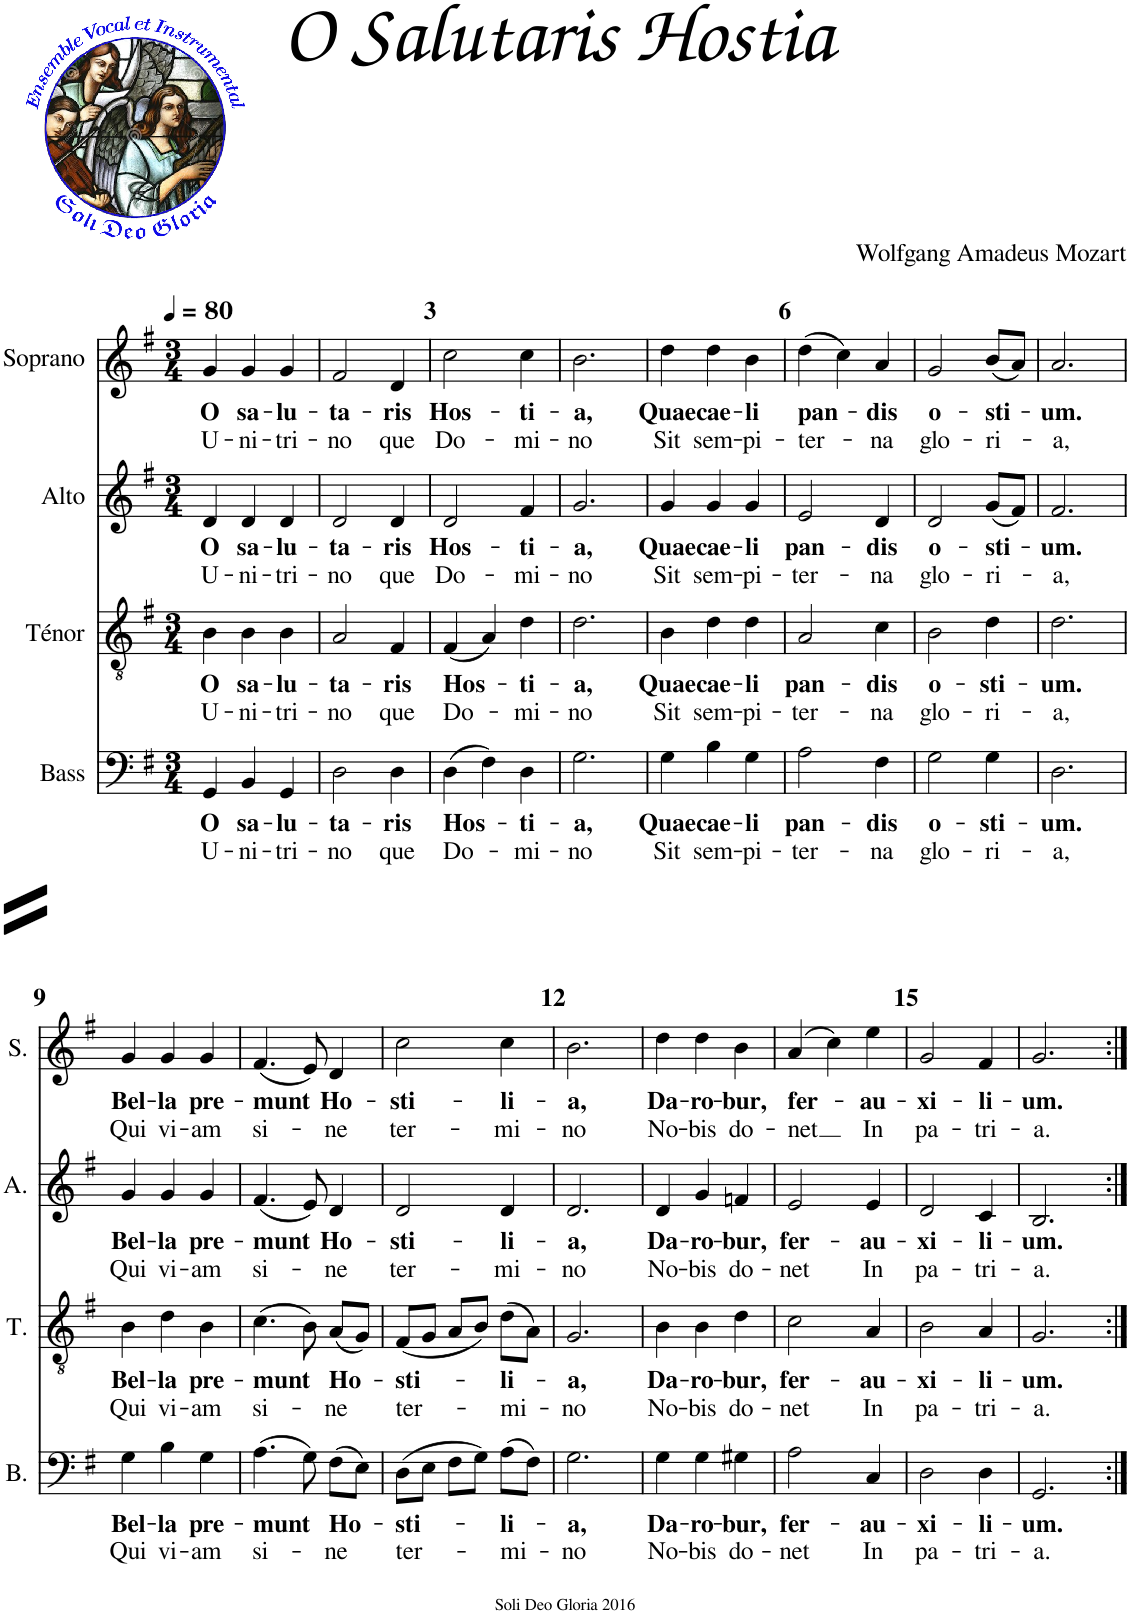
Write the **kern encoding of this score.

**kern	**text	**text	**kern	**text	**text	**kern	**text	**text	**kern	**text	**text
*part4	*part4	*part4	*part3	*part3	*part3	*part2	*part2	*part2	*part1	*part1	*part1
*staff4	*staff4	*staff4	*staff3	*staff3	*staff3	*staff2	*staff2	*staff2	*staff1	*staff1	*staff1
*I"Bass	*	*	*I"Ténor	*	*	*I"Alto	*	*	*I"Soprano	*	*
*I'B.	*	*	*I'T.	*	*	*I'A.	*	*	*I'S.	*	*
*clefF4	*	*	*clefGv2	*	*	*clefG2	*	*	*clefG2	*	*
*k[f#]	*	*	*k[f#]	*	*	*k[f#]	*	*	*k[f#]	*	*
*M3/4	*	*	*M3/4	*	*	*M3/4	*	*	*M3/4	*	*
*MM80	*	*	*MM80	*	*	*MM80	*	*	*MM80	*	*
=1	=1	=1	=1	=1	=1	=1	=1	=1	=1	=1	=1
!	!LO:LY:b	!LO:LY:b	!	!LO:LY:b	!LO:LY:b	!	!LO:LY:b	!LO:LY:b	!	!LO:LY:b	!LO:LY:b
4GG/	O	U-	4B\	O	U-	4d/	O	U-	4g/	O	U-
!	!LO:LY:b	!LO:LY:b	!	!LO:LY:b	!LO:LY:b	!	!LO:LY:b	!LO:LY:b	!	!LO:LY:b	!LO:LY:b
4BB/	sa-	-ni-	4B\	sa-	-ni-	4d/	sa-	-ni-	4g/	sa-	-ni-
!	!LO:LY:b	!LO:LY:b	!	!LO:LY:b	!LO:LY:b	!	!LO:LY:b	!LO:LY:b	!	!LO:LY:b	!LO:LY:b
4GG/	-lu-	-tri-	4B\	-lu-	-tri-	4d/	-lu-	-tri-	4g/	-lu-	-tri-
=2	=2	=2	=2	=2	=2	=2	=2	=2	=2	=2	=2
!	!LO:LY:b	!LO:LY:b	!	!LO:LY:b	!LO:LY:b	!	!LO:LY:b	!LO:LY:b	!	!LO:LY:b	!LO:LY:b
2D\	-ta-	-no	2A/	-ta-	-no	2d/	-ta-	-no	2f#/	-ta-	-no
!	!LO:LY:b	!LO:LY:b	!	!LO:LY:b	!LO:LY:b	!	!LO:LY:b	!LO:LY:b	!	!LO:LY:b	!LO:LY:b
4D\	-ris	que	4F#/	-ris	que	4d/	-ris	que	4d/	-ris	que
=3	=3	=3	=3	=3	=3	=3	=3	=3	=3	=3	=3
!	!LO:LY:b	!LO:LY:b	!	!LO:LY:b	!LO:LY:b	!	!LO:LY:b	!LO:LY:b	!	!LO:LY:b	!LO:LY:b
(4D\	Hos-	Do-	(4F#/	Hos-	Do-	2d/	Hos-	Do-	2cc\	Hos-	Do-
4F#\)	.	.	4A/)	.	.	.	.	.	.	.	.
!	!LO:LY:b	!LO:LY:b	!	!LO:LY:b	!LO:LY:b	!	!LO:LY:b	!LO:LY:b	!	!LO:LY:b	!LO:LY:b
4D\	-ti-	-mi-	4d\	-ti-	-mi-	4f#/	-ti-	-mi-	4cc\	-ti-	-mi-
=4	=4	=4	=4	=4	=4	=4	=4	=4	=4	=4	=4
!	!LO:LY:b	!LO:LY:b	!	!LO:LY:b	!LO:LY:b	!	!LO:LY:b	!LO:LY:b	!	!LO:LY:b	!LO:LY:b
2.G\	-a,	-no	2.d\	-a,	-no	2.g/	-a,	-no	2.b\	-a,	-no
=5	=5	=5	=5	=5	=5	=5	=5	=5	=5	=5	=5
!	!LO:LY:b	!LO:LY:b	!	!LO:LY:b	!LO:LY:b	!	!LO:LY:b	!LO:LY:b	!	!LO:LY:b	!LO:LY:b
4G\	Quae	Sit	4B\	Quae	Sit	4g/	Quae	Sit	4dd\	Quae	Sit
!	!LO:LY:b	!LO:LY:b	!	!LO:LY:b	!LO:LY:b	!	!LO:LY:b	!LO:LY:b	!	!LO:LY:b	!LO:LY:b
4B\	cae-	sem-	4d\	cae-	sem-	4g/	cae-	sem-	4dd\	cae-	sem-
!	!LO:LY:b	!LO:LY:b	!	!LO:LY:b	!LO:LY:b	!	!LO:LY:b	!LO:LY:b	!	!LO:LY:b	!LO:LY:b
4G\	-li	-pi-	4d\	-li	-pi-	4g/	-li	-pi-	4b\	-li	-pi-
=6	=6	=6	=6	=6	=6	=6	=6	=6	=6	=6	=6
!	!LO:LY:b	!LO:LY:b	!	!LO:LY:b	!LO:LY:b	!	!LO:LY:b	!LO:LY:b	!	!LO:LY:b	!LO:LY:b
2A\	pan-	-ter-	2A/	pan-	-ter-	2e/	pan-	-ter-	(4dd\	pan-	-ter-
.	.	.	.	.	.	.	.	.	4cc\)	.	.
!	!LO:LY:b	!LO:LY:b	!	!LO:LY:b	!LO:LY:b	!	!LO:LY:b	!LO:LY:b	!	!LO:LY:b	!LO:LY:b
4F#\	-dis	-na	4c\	-dis	-na	4d/	-dis	-na	4a/	-dis	-na
=7	=7	=7	=7	=7	=7	=7	=7	=7	=7	=7	=7
!	!LO:LY:b	!LO:LY:b	!	!LO:LY:b	!LO:LY:b	!	!LO:LY:b	!LO:LY:b	!	!LO:LY:b	!LO:LY:b
2G\	o-	glo-	2B\	o-	glo-	2d/	o-	glo-	2g/	o-	glo-
!	!LO:LY:b	!LO:LY:b	!	!LO:LY:b	!LO:LY:b	!	!LO:LY:b	!LO:LY:b	!	!LO:LY:b	!LO:LY:b
4G\	-sti-	-ri-	4d\	-sti-	-ri-	(8g/L	-sti-	-ri-	(8b/L	-sti-	-ri-
.	.	.	.	.	.	8f#/J)	.	.	8a/J)	.	.
=8	=8	=8	=8	=8	=8	=8	=8	=8	=8	=8	=8
!	!LO:LY:b	!LO:LY:b	!	!LO:LY:b	!LO:LY:b	!	!LO:LY:b	!LO:LY:b	!	!LO:LY:b	!LO:LY:b
2.D\	-um.	-a,	2.d\	-um.	-a,	2.f#/	-um.	-a,	2.a/	-um.	-a,
!!LO:LB:g=z
=9	=9	=9	=9	=9	=9	=9	=9	=9	=9	=9	=9
!	!LO:LY:b	!LO:LY:b	!	!LO:LY:b	!LO:LY:b	!	!LO:LY:b	!LO:LY:b	!	!LO:LY:b	!LO:LY:b
4G\	Bel-	Qui	4B\	Bel-	Qui	4g/	Bel-	Qui	4g/	Bel-	Qui
!	!LO:LY:b	!LO:LY:b	!	!LO:LY:b	!LO:LY:b	!	!LO:LY:b	!LO:LY:b	!	!LO:LY:b	!LO:LY:b
4B\	-la	vi-	4d\	-la	vi-	4g/	-la	vi-	4g/	-la	vi-
!	!LO:LY:b	!LO:LY:b	!	!LO:LY:b	!LO:LY:b	!	!LO:LY:b	!LO:LY:b	!	!LO:LY:b	!LO:LY:b
4G\	pre-	-am	4B\	pre-	-am	4g/	pre-	-am	4g/	pre-	-am
=10	=10	=10	=10	=10	=10	=10	=10	=10	=10	=10	=10
!	!LO:LY:b	!LO:LY:b	!	!LO:LY:b	!LO:LY:b	!	!LO:LY:b	!LO:LY:b	!	!LO:LY:b	!LO:LY:b
(4.A\	-munt	si-	(4.c\	-munt	si-	(4.f#/	-munt	si-	(4.f#/	-munt	si-
8G\)	.	.	8B\)	.	.	8e/)	.	.	8e/)	.	.
!	!LO:LY:b	!LO:LY:b	!	!LO:LY:b	!LO:LY:b	!	!LO:LY:b	!LO:LY:b	!	!LO:LY:b	!LO:LY:b
(8F#\L	Ho-	-ne	(8A/L	Ho-	-ne	4d/	Ho-	-ne	4d/	Ho-	-ne
8E\J)	.	.	8G/J)	.	.	.	.	.	.	.	.
=11	=11	=11	=11	=11	=11	=11	=11	=11	=11	=11	=11
!	!LO:LY:b	!LO:LY:b	!	!LO:LY:b	!LO:LY:b	!	!LO:LY:b	!LO:LY:b	!	!LO:LY:b	!LO:LY:b
(8D\L	-sti-	ter-	(8F#/L	-sti-	ter-	2d/	-sti-	ter-	2cc\	-sti-	ter-
8E\J	.	.	8G/J	.	.	.	.	.	.	.	.
8F#\L	.	.	8A/L	.	.	.	.	.	.	.	.
8G\J)	.	.	8B/J)	.	.	.	.	.	.	.	.
!	!LO:LY:b	!LO:LY:b	!	!LO:LY:b	!LO:LY:b	!	!LO:LY:b	!LO:LY:b	!	!LO:LY:b	!LO:LY:b
(8A\L	-li-	-mi-	(8d\L	-li-	-mi-	4d/	-li-	-mi-	4cc\	-li-	-mi-
8F#\J)	.	.	8A\J)	.	.	.	.	.	.	.	.
=12	=12	=12	=12	=12	=12	=12	=12	=12	=12	=12	=12
!	!LO:LY:b	!LO:LY:b	!	!LO:LY:b	!LO:LY:b	!	!LO:LY:b	!LO:LY:b	!	!LO:LY:b	!LO:LY:b
2.G\	-a,	-no	2.G/	-a,	-no	2.d/	-a,	-no	2.b\	-a,	-no
=13	=13	=13	=13	=13	=13	=13	=13	=13	=13	=13	=13
!	!LO:LY:b	!LO:LY:b	!	!LO:LY:b	!LO:LY:b	!	!LO:LY:b	!LO:LY:b	!	!LO:LY:b	!LO:LY:b
4G\	Da-	No-	4B\	Da-	No-	4d/	Da-	No-	4dd\	Da-	No-
!	!LO:LY:b	!LO:LY:b	!	!LO:LY:b	!LO:LY:b	!	!LO:LY:b	!LO:LY:b	!	!LO:LY:b	!LO:LY:b
4G\	-ro-	-bis	4B\	-ro-	-bis	4g/	-ro-	-bis	4dd\	-ro-	-bis
!	!LO:LY:b	!LO:LY:b	!	!LO:LY:b	!LO:LY:b	!	!LO:LY:b	!LO:LY:b	!	!LO:LY:b	!LO:LY:b
4G#X\	-bur,	do-	4d\	-bur,	do-	4fn/	-bur,	do-	4b\	-bur,	do-
=14	=14	=14	=14	=14	=14	=14	=14	=14	=14	=14	=14
!	!LO:LY:b	!LO:LY:b	!	!LO:LY:b	!LO:LY:b	!	!LO:LY:b	!LO:LY:b	!	!LO:LY:b	!LO:LY:b
2A\	fer-	-net	2c\	fer-	-net	2e/	fer-	-net	(4a/	fer-	-net
.	.	.	.	.	.	.	.	.	4cc\)	.	.
!	!LO:LY:b	!LO:LY:b	!	!LO:LY:b	!LO:LY:b	!	!LO:LY:b	!LO:LY:b	!	!LO:LY:b	!LO:LY:b
4C/	-au-	In	4A/	-au-	In	4e/	-au-	In	4ee\	-au-	In
=15	=15	=15	=15	=15	=15	=15	=15	=15	=15	=15	=15
!	!LO:LY:b	!LO:LY:b	!	!LO:LY:b	!LO:LY:b	!	!LO:LY:b	!LO:LY:b	!	!LO:LY:b	!LO:LY:b
2D\	-xi-	pa-	2B\	-xi-	pa-	2d/	-xi-	pa-	2g/	-xi-	pa-
!	!LO:LY:b	!LO:LY:b	!	!LO:LY:b	!LO:LY:b	!	!LO:LY:b	!LO:LY:b	!	!LO:LY:b	!LO:LY:b
4D\	-li-	-tri-	4A/	-li-	-tri-	4c/	-li-	-tri-	4f#/	-li-	-tri-
=16	=16	=16	=16	=16	=16	=16	=16	=16	=16	=16	=16
!	!LO:LY:b	!LO:LY:b	!	!LO:LY:b	!LO:LY:b	!	!LO:LY:b	!LO:LY:b	!	!LO:LY:b	!LO:LY:b
2.GG/	-um.	-a.	2.G/	-um.	-a.	2.B/	-um.	-a.	2.g/	-um.	-a.
=:|!	=:|!	=:|!	=:|!	=:|!	=:|!	=:|!	=:|!	=:|!	=:|!	=:|!	=:|!
*-	*-	*-	*-	*-	*-	*-	*-	*-	*-	*-	*-
